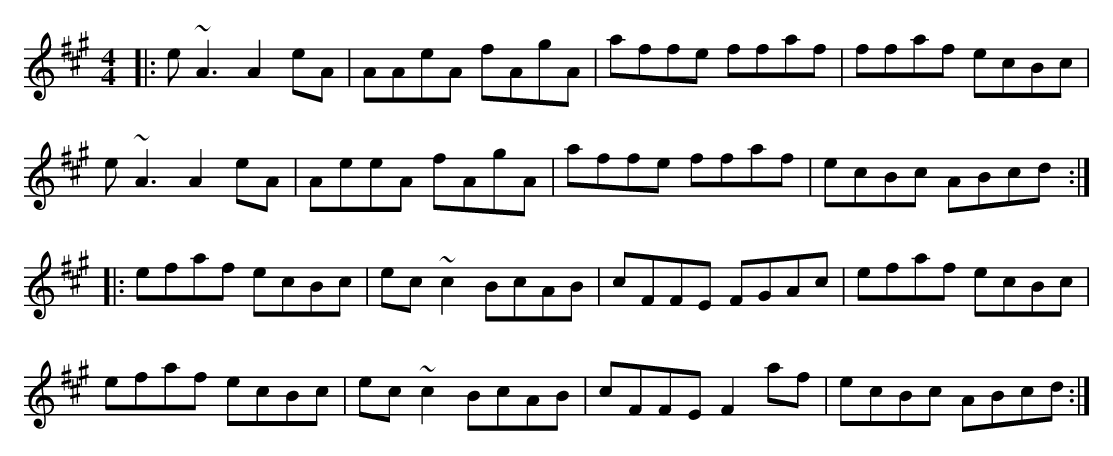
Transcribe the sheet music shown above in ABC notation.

X:1
M:4/4
K:A
|:e~A3 A2eA|AAeA fAgA|affe ffaf|ffaf ecBc|
e~A3 A2eA|AeeA fAgA|affe ffaf|ecBc ABcd:|
|:efaf ecBc|ec~c2 BcAB|cFFE FGAc|efaf ecBc|
efaf ecBc|ec~c2 BcAB|cFFE F2af|ecBc ABcd:|
